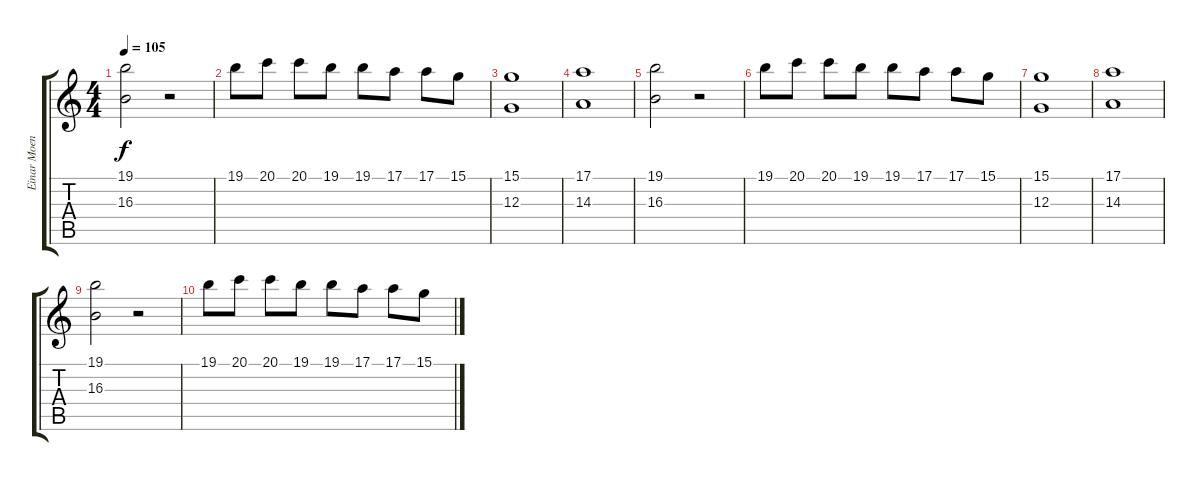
\track ("Einar Moen" "Einar Moen") {instrument stringensemble2}
\staff {score tabs}
\tuning (E4 B3 G3 D3 A2 E2) {hide}
\ts (4 4)
\tempo 105
\clef g2
\ks c
(19.1 16.3).2{dy f} r.2 |
19.1.8 20.1.8 20.1.8 19.1.8 19.1.8 17.1.8 17.1.8 15.1.8 |
(15.1 12.3).1{instrument stringensemble1} |
(17.1 14.3).1 |
(19.1 16.3).2 r.2 |
19.1.8 20.1.8 20.1.8 19.1.8 19.1.8 17.1.8 17.1.8 15.1.8 |
(15.1 12.3).1{instrument stringensemble1} |
(17.1 14.3).1 |
(19.1 16.3).2 r.2 |
19.1.8 20.1.8 20.1.8 19.1.8 19.1.8 17.1.8 17.1.8 15.1.8
